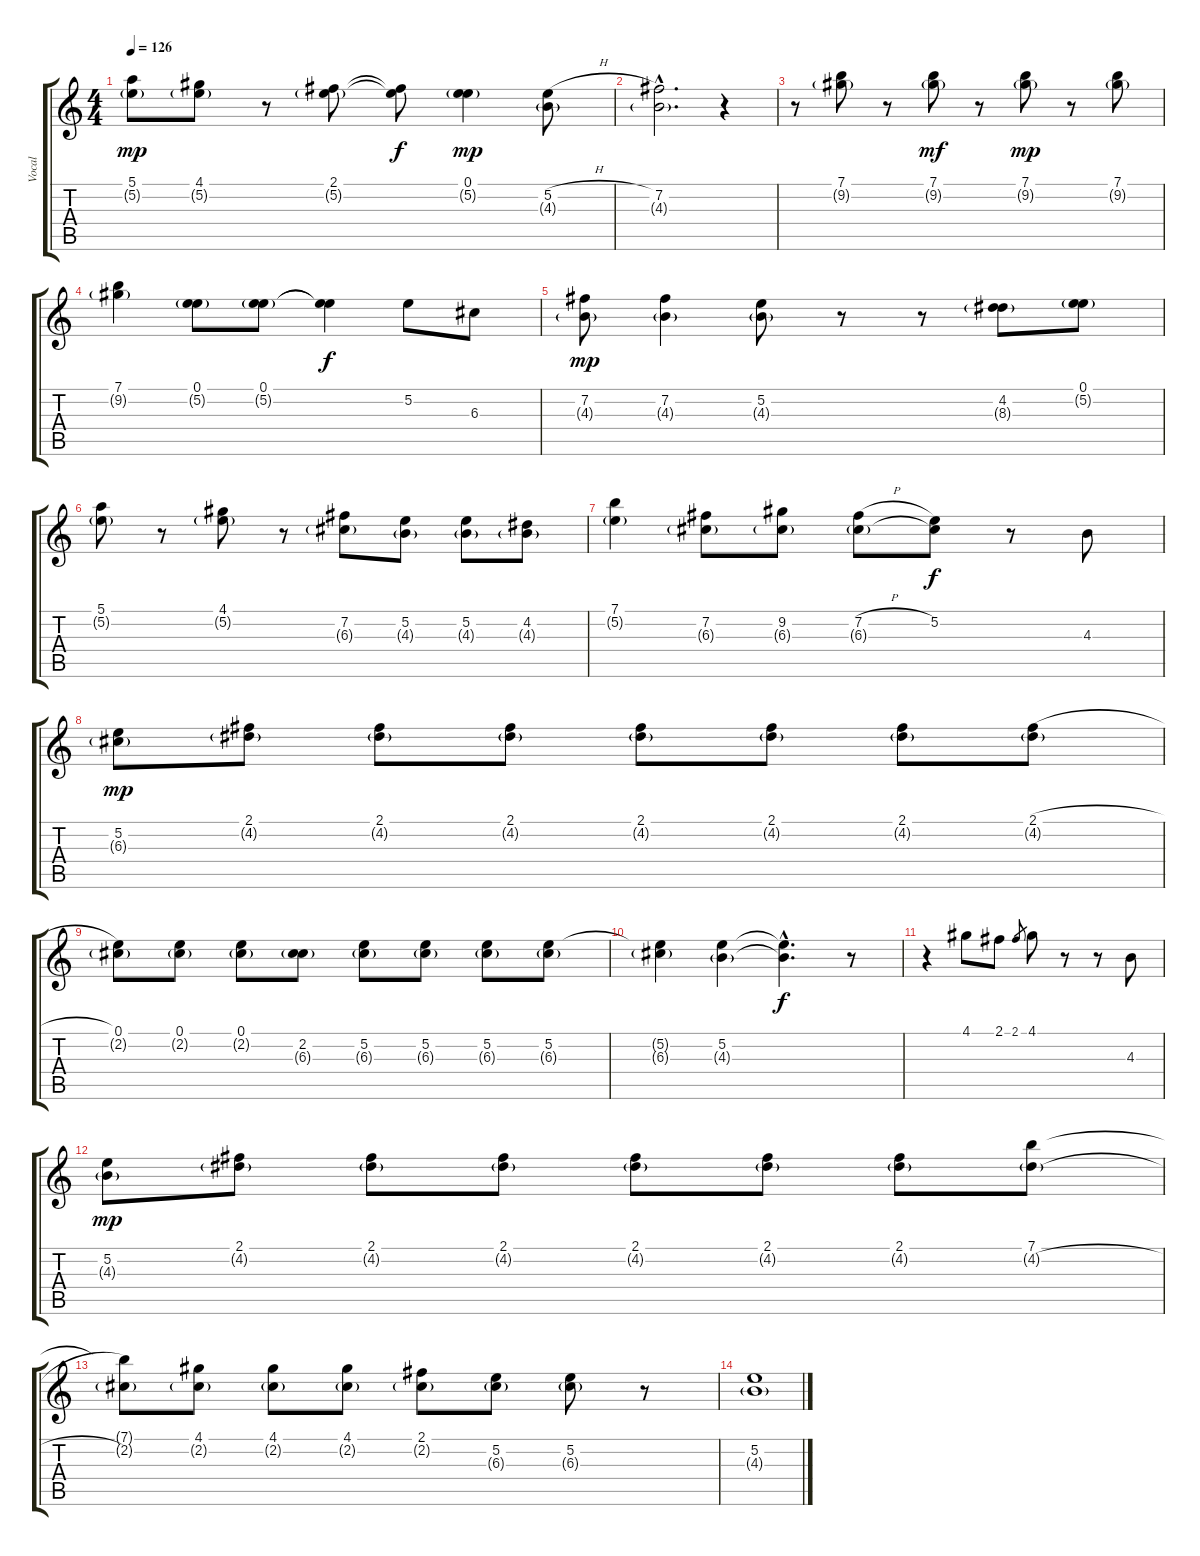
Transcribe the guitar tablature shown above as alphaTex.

\track ("Vocal" "Vocal") {instrument overdrivenguitar}
\staff {score tabs}
\tuning (E4 B3 G3 D3 A2 E2) {hide}
\ts (4 4)
\tempo 126
\clef g2
\ks c
(5.1 5.2{g}).8{dy mp} (4.1 5.2{g}).8 r.8 (2.1 5.2{g}).8 (2.1{t} 5.2{t}).8{dy f} (0.1 5.2{g}).4{dy mp} (5.2{h} 4.3{g}).8 |
(7.2{hac} 4.3{g hac}).2{d} r.4 |
r.8 (7.1 9.2{g}).8 r.8 (7.1 9.2{g}).8{dy mf} r.8 (7.1 9.2{g}).8{dy mp} r.8 (7.1 9.2{g}).8 |
(7.1 9.2{g}).4 (0.1 5.2{g}).8 (0.1 5.2{g}).8 (0.1{t} 5.2{t}).4{dy f} 5.2.8 6.3.8 |
(7.2 4.3{g}).8{dy mp} (7.2 4.3{g}).4 (5.2 4.3{g}).8 r.8 r.8 (4.2 8.3{g}).8 (0.1 5.2{g}).8 |
(5.1 5.2{g}).8 r.8 (4.1 5.2{g}).8 r.8 (7.2 6.3{g}).8 (5.2 4.3{g}).8 (5.2 4.3{g}).8 (4.2 4.3{g}).8 |
(7.1 5.2{g}).4 (7.2 6.3{g}).8 (9.2 6.3{g}).8 (7.2{h} 6.3{g}).8 (5.2 6.3{t}).8{dy f} r.8 4.3.8 |
(5.2 6.3{g}).8{dy mp} (2.1 4.2{g}).8 (2.1 4.2{g}).8 (2.1 4.2{g}).8 (2.1 4.2{g}).8 (2.1 4.2{g}).8 (2.1 4.2{g}).8 (2.1{h} 4.2{g}).8 |
(0.1 2.2{g}).8 (0.1 2.2{g}).8 (0.1 2.2{g}).8 (2.2 6.3{g}).8 (5.2 6.3{g}).8 (5.2 6.3{g}).8 (5.2 6.3{g}).8 (5.2 6.3{g}).8 |
(5.2{t} 6.3{g}).4 (5.2 4.3{g}).4 (5.2{hac t} 4.3{hac t}).4{d dy f} r.8 |
r.4 4.1.8 2.1.8 2.1.8{gr} 4.1.8 r.8 r.8 4.3.8 |
(5.2 4.3{g}).8{dy mp} (2.1 4.2{g}).8 (2.1 4.2{g}).8 (2.1 4.2{g}).8 (2.1 4.2{g}).8 (2.1 4.2{g}).8 (2.1 4.2{g}).8 (7.1 4.2{h g}).8 |
(7.1{t} 2.2{g}).8 (4.1 2.2{g}).8 (4.1 2.2{g}).8 (4.1 2.2{g}).8 (2.1 2.2{g}).8 (5.2 6.3{g}).8 (5.2 6.3{g}).8 r.8 |
(5.2 4.3{g}).1
